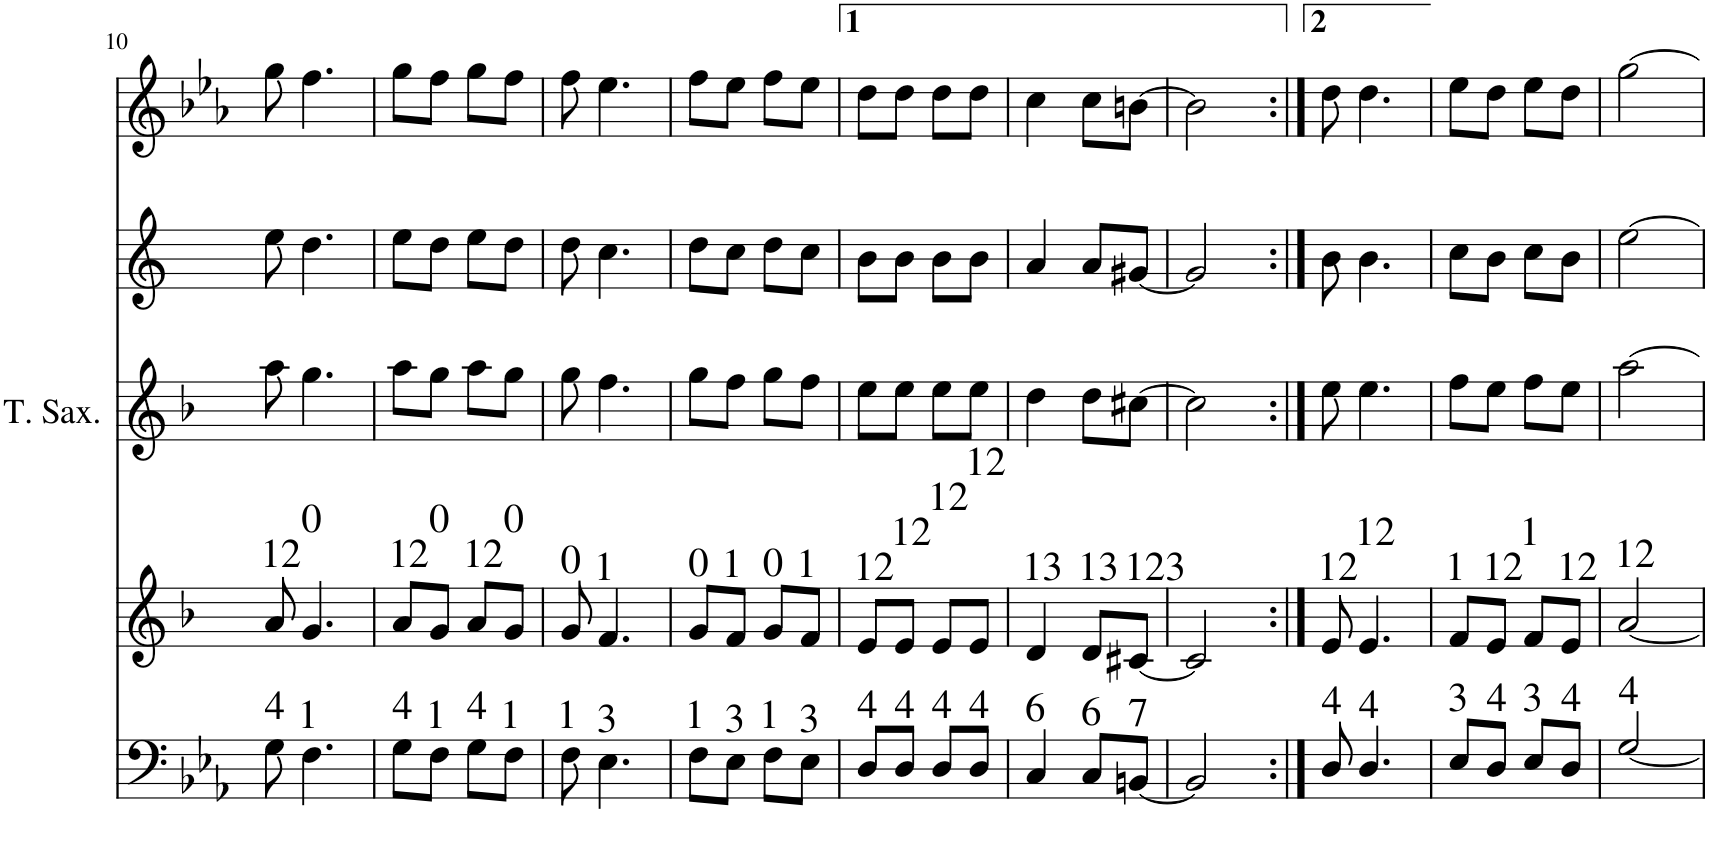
**kern	**kern	**kern	**kern	**kern
*part5	*part4	*part3	*part2	*part1
*staff5	*staff4	*staff3	*staff2	*staff1
*I"Trombone	*I"Trompete Bb	*I"Tenor Saxophone	*I"Saxofone Alto	*I"Flauta
*I'Trb	*I'Tpt	*I'T. Sax.	*	*I'Fl
!!LO:PB:g=z
*clefF4	*clefG2	*clefG2	*clefG2	*clefG2
*	*Trd1c2	*Trd8c14	*Trd5c9	*
*k[b-e-a-]	*k[b-]	*k[b-]	*k[]	*k[b-e-a-]
*E-:	*F:	*F:	*	*E-:
*M2/4	*M2/4	*M2/4	*M2/4	*M2/4
=10	=10	=10	=10	=10
!	!LO:TX:a:t=12	!	!	!
!LO:TX:a:t=4	!	!	!	!
8G\	8a/	8aa\	8ee\	8gg\
!	!LO:TX:a:t=0	!	!	!
!LO:TX:a:t=1	!	!	!	!
4.F\	4.g/	4.gg\	4.dd\	4.ff\
=11	=11	=11	=11	=11
!	!LO:TX:a:t=12	!	!	!
!LO:TX:a:t=4	!	!	!	!
8G\L	8a/L	8aa\L	8ee\L	8gg\L
!	!LO:TX:a:t=0	!	!	!
!LO:TX:a:t=1	!	!	!	!
8F\J	8g/J	8gg\J	8dd\J	8ff\J
!	!LO:TX:a:t=12	!	!	!
!LO:TX:a:t=4	!	!	!	!
8G\L	8a/L	8aa\L	8ee\L	8gg\L
!	!LO:TX:a:t=0	!	!	!
!LO:TX:a:t=1	!	!	!	!
8F\J	8g/J	8gg\J	8dd\J	8ff\J
=12	=12	=12	=12	=12
!	!LO:TX:a:t=0	!	!	!
!LO:TX:a:t=1	!	!	!	!
8F\	8g/	8gg\	8dd\	8ff\
!	!LO:TX:a:t=1	!	!	!
!LO:TX:a:t=3	!	!	!	!
4.E-\	4.f/	4.ff\	4.cc\	4.ee-\
=13	=13	=13	=13	=13
!	!LO:TX:a:t=0	!	!	!
!LO:TX:a:t=1	!	!	!	!
8F\L	8g/L	8gg\L	8dd\L	8ff\L
!	!LO:TX:a:t=1	!	!	!
!LO:TX:a:t=3	!	!	!	!
8E-\J	8f/J	8ff\J	8cc\J	8ee-\J
!	!LO:TX:a:t=0	!	!	!
!LO:TX:a:t=1	!	!	!	!
8F\L	8g/L	8gg\L	8dd\L	8ff\L
!	!LO:TX:a:t=1	!	!	!
!LO:TX:a:t=3	!	!	!	!
8E-\J	8f/J	8ff\J	8cc\J	8ee-\J
=14	=14	=14	=14	=14
!	!LO:TX:a:t=12	!	!	!
!LO:TX:a:t=4	!	!	!	!
8D/L	8e/L	8ee\L	8b\L	8dd\L
!	!LO:TX:a:t=12	!	!	!
!LO:TX:a:t=4	!	!	!	!
8D/J	8e/J	8ee\J	8b\J	8dd\J
!	!LO:TX:a:t=12	!	!	!
!LO:TX:a:t=4	!	!	!	!
8D/L	8e/L	8ee\L	8b\L	8dd\L
!	!LO:TX:a:t=12	!	!	!
!LO:TX:a:t=4	!	!	!	!
8D/J	8e/J	8ee\J	8b\J	8dd\J
=15	=15	=15	=15	=15
!	!LO:TX:a:t=13	!	!	!
!LO:TX:a:t=6	!	!	!	!
4C/	4d/	4dd\	4a/	4cc\
!	!LO:TX:a:t=13	!	!	!
!LO:TX:a:t=6	!	!	!	!
8C/L	8d/L	8dd\L	8a/L	8cc\L
!	!LO:TX:a:t=123	!	!	!
!LO:TX:a:t=7	!	!	!	!
[8BBn/J	[8c#X/J	[8cc#X\J	[8g#X/J	[8bn\J
=16	=16	=16	=16	=16
2BB/]	2c#/]	2cc#\]	2g#/]	2b\]
=17:|!	=17:|!	=17:|!	=17:|!	=17:|!
!	!LO:TX:a:t=12	!	!	!
!LO:TX:a:t=4	!	!	!	!
8D/	8e/	8ee\	8b\	8dd\
!	!LO:TX:a:t=12	!	!	!
!LO:TX:a:t=4	!	!	!	!
4.D/	4.e/	4.ee\	4.b\	4.dd\
=18	=18	=18	=18	=18
!	!LO:TX:a:t=1	!	!	!
!LO:TX:a:t=3	!	!	!	!
8E-/L	8f/L	8ff\L	8cc\L	8ee-\L
!	!LO:TX:a:t=12	!	!	!
!LO:TX:a:t=4	!	!	!	!
8D/J	8e/J	8ee\J	8b\J	8dd\J
!	!LO:TX:a:t=1	!	!	!
!LO:TX:a:t=3	!	!	!	!
8E-/L	8f/L	8ff\L	8cc\L	8ee-\L
!	!LO:TX:a:t=12	!	!	!
!LO:TX:a:t=4	!	!	!	!
8D/J	8e/J	8ee\J	8b\J	8dd\J
=19	=19	=19	=19	=19
!	!LO:TX:a:t=12	!	!	!
!LO:TX:a:t=4	!	!	!	!
[2G/	[2a/	[2aa\	[2ee\	[2gg\
=	=	=	=	=
*-	*-	*-	*-	*-
